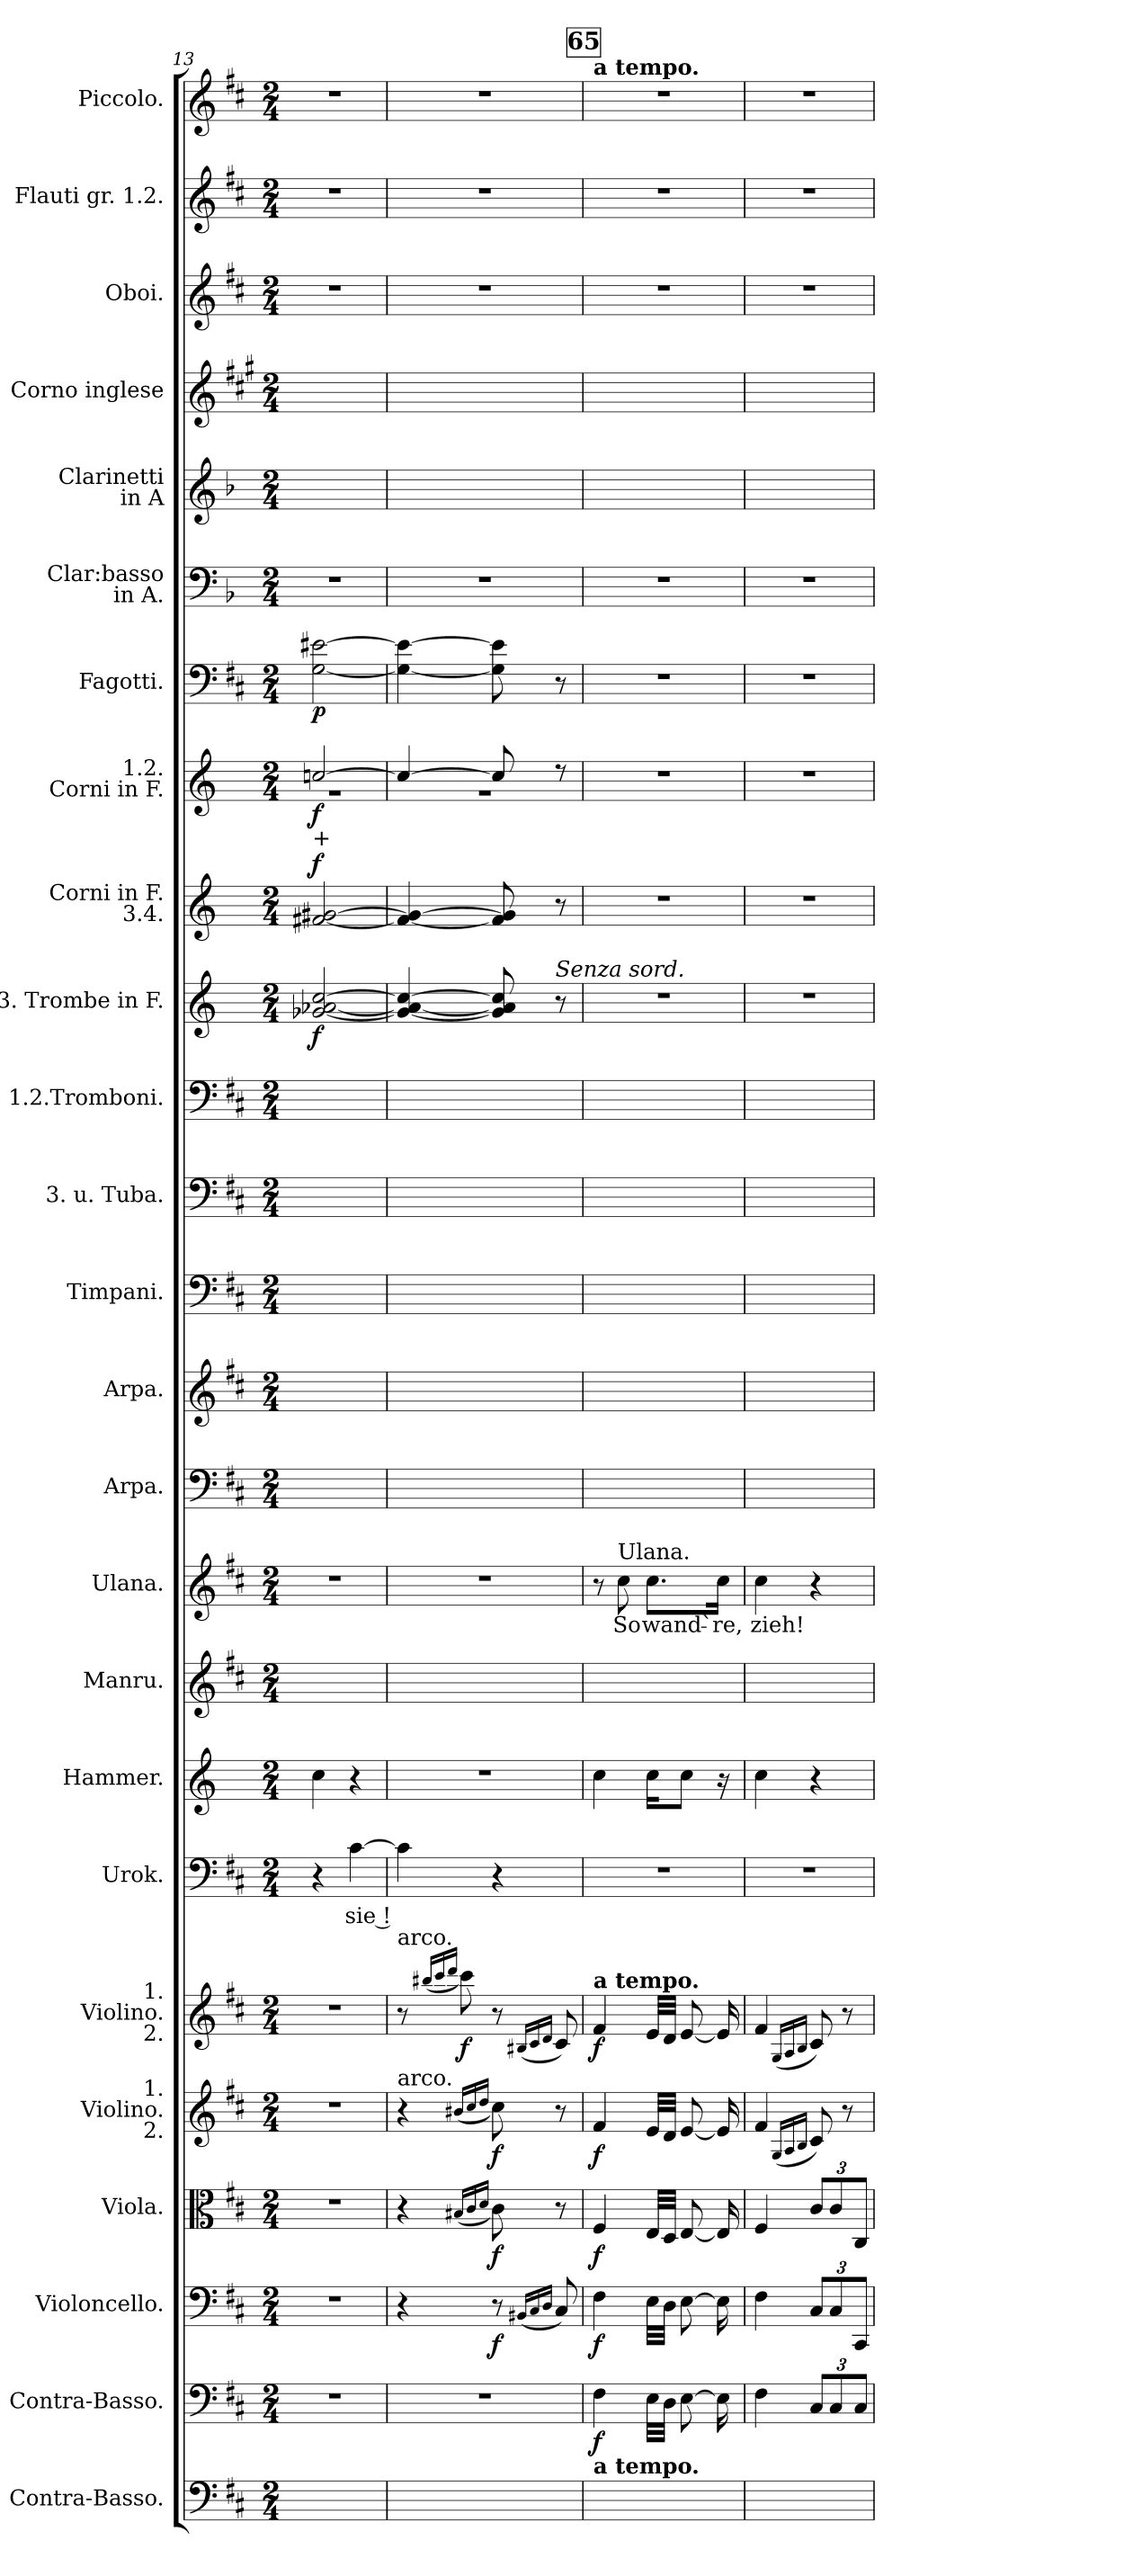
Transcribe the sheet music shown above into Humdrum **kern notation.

**kern	**kern	**dynam	**kern	**dynam	**kern	**dynam	**kern	**dynam	**kern	**dynam	**kern	**text	**kern	**kern	**kern	**text	**kern	**kern	**kern	**kern	**kern	**kern	**dynam	**kern	**dynam	**kern	**dynam	**kern	**dynam	**kern	**kern	**kern	**kern	**kern	**kern
*part25	*part24	*part24	*part23	*part23	*part22	*part22	*part21	*part21	*part20	*part20	*part19	*part19	*part18	*part17	*part16	*part16	*part15	*part14	*part13	*part12	*part11	*part10	*part10	*part9	*part9	*part8	*part8	*part7	*part7	*part6	*part5	*part4	*part3	*part2	*part1
*staff25	*staff24	*staff24	*staff23	*staff23	*staff22	*staff22	*staff21	*staff21	*staff20	*staff20	*staff19	*staff19	*staff18	*staff17	*staff16	*staff16	*staff15	*staff14	*staff13	*staff12	*staff11	*staff10	*staff10	*staff9	*staff9	*staff8	*staff8	*staff7	*staff7	*staff6	*staff5	*staff4	*staff3	*staff2	*staff1
*I"Contra-Basso.	*I"Contra-Basso.	*	*I"Violoncello.	*	*I"Viola.	*	*I"1.\nViolino.\n2.	*	*I"1.\nViolino.\n2.	*	*I"Urok.	*	*I"Hammer.	*I"Manru.	*I"Ulana.	*	*I"Arpa.	*I"Arpa.	*I"Timpani.	*I"3. u. Tuba.	*I"1.2.Tromboni.	*I"3. Trombe in F.	*	*I"Corni in F.\n3.4.	*	*I"1.2.\nCorni in F.	*	*I"Fagotti.	*	*I"Clar:basso\nin A.	*I"Clarinetti\nin A	*I"Corno inglese	*I"Oboi.	*I"Flauti gr. 1.2.	*I"Piccolo.
*I'C.-B.	*I'C.-B.	*	*I'Vcll.	*	*I'Vl.	*	*I'1. Viol. 2.	*	*I'1. Viol. 2.	*	*	*	*	*	*	*	*	*	*I'Timp.	*I'3. u. Tub.	*I'1.2. Tromb.	*I'Trombe.	*	*I'1.2. Corn. 3.4.	*	*I'1.2. Corn. 3.4.	*	*I'Fag.	*	*	*I'1.2. Clar.A.	*I'Cor. ingl.	*I'Ob.	*I'Fl.	*
*clefF4	*clefF4	*	*clefF4	*	*clefC3	*	*clefG2	*	*clefG2	*	*clefF4	*	*clefG2	*clefG2	*clefG2	*	*clefF4	*clefG2	*clefF4	*clefF4	*clefF4	*clefG2	*	*clefG2	*	*clefG2	*	*clefF4	*	*clefF4	*clefG2	*clefG2	*clefG2	*clefG2	*clefG2
*	*	*	*	*	*	*	*	*	*	*	*	*	*	*	*	*	*	*	*	*	*	*ITrd-3c-5	*	*ITrd4c7	*	*ITrd4c7	*	*	*	*ITrd2c3	*ITrd2c3	*ITrd4c7	*	*	*
*k[f#c#]	*k[f#c#]	*	*k[f#c#]	*	*k[f#c#]	*	*k[f#c#]	*	*k[f#c#]	*	*k[f#c#]	*	*k[]	*k[f#c#]	*k[f#c#]	*	*k[f#c#]	*k[f#c#]	*k[f#c#]	*k[f#c#]	*k[f#c#]	*k[b-]	*	*k[b-]	*	*k[b-]	*	*k[f#c#]	*	*k[f#c#]	*k[f#c#]	*k[f#c#]	*k[f#c#]	*k[f#c#]	*k[f#c#]
*b:	*b:	*	*b:	*	*b:	*	*b:	*	*b:	*	*b:	*	*	*b:	*b:	*	*b:	*b:	*b:	*b:	*b:	*	*	*	*	*	*	*b:	*	*b:	*b:	*b:	*b:	*b:	*b:
*M2/4	*M2/4	*	*M2/4	*	*M2/4	*	*M2/4	*	*M2/4	*	*M2/4	*	*M2/4	*M2/4	*M2/4	*	*M2/4	*M2/4	*M2/4	*M2/4	*M2/4	*M2/4	*	*M2/4	*	*M2/4	*	*M2/4	*	*M2/4	*M2/4	*M2/4	*M2/4	*M2/4	*M2/4
=13	=13	=13	=13	=13	=13	=13	=13	=13	=13	=13	=13	=13	=13	=13	=13	=13	=13	=13	=13	=13	=13	=13	=13	=13	=13	=13	=13	=13	=13	=13	=13	=13	=13	=13	=13
*	*	*	*	*	*	*	*	*	*	*	*	*	*	*	*	*	*	*	*	*	*	*	*	*	*	*^	*	*	*	*	*	*	*	*	*
!	!	!	!	!	!	!	!	!	!	!	!	!	!	!	!	!	!	!	!	!	!	!	!	!LO:TX:a:t=+	!	!	!	!	!	!	!	!	!	!	!	!
!	!	!	!	!	!	!	!	!	!	!	!	!	!	!	!	!	!	!	!	!	!	!	!	!	!LO:DY:a	!	!	!	!	!	!	!	!	!	!	!
2ryy	2r	.	2r	.	2r	.	2r	.	2r	.	4r	.	4cc\	2ryy	2r	.	2ryy	2ryy	2ryy	2ryy	2ryy	[2cc-X/ [>2dd-X/ [2ff/	f	[2Bn/ [2c#X/	f	[2fn/	2r	f	[2G\ [2e#X\	p	2r	2ryy	2ryy	2r	2r	2r
.	.	.	.	.	.	.	.	.	.	.	[4c#\	sie !	4r	.	.	.	.	.	.	.	.	.	.	.	.	.	.	.	.	.	.	.	.	.	.	.
=14	=14	=14	=14	=14	=14	=14	=14	=14	=14	=14	=14	=14	=14	=14	=14	=14	=14	=14	=14	=14	=14	=14	=14	=14	=14	=14	=14	=14	=14	=14	=14	=14	=14	=14	=14	=14
!	!	!	!	!	!	!	!	!	!LO:TX:a:t=arco.	!	!	!	!	!	!	!	!	!	!	!	!	!	!	!	!	!	!	!	!	!	!	!	!	!	!	!
!	!	!	!	!	!	!	!LO:TX:a:t=arco.	!	!	!	!	!	!	!	!	!	!	!	!	!	!	!	!	!	!	!	!	!	!	!	!	!	!	!	!	!
2ryy	2r	.	4r	.	4r	.	4r	.	8r	.	4c#\]	.	2r	2ryy	2r	.	2ryy	2ryy	2ryy	2ryy	2ryy	4cc-_/ 4dd-_/ 4ff_/	.	4B_/ 4c#_/	.	4f/_	2r	.	4G_\ 4e#_\	.	2r	2ryy	2ryy	2r	2r	2r
.	.	.	.	.	.	.	.	.	(16qqbb#X/LL	.	.	.	.	.	.	.	.	.	.	.	.	.	.	.	.	.	.	.	.	.	.	.	.	.	.	.
.	.	.	.	.	.	.	.	.	16qqccc#/	.	.	.	.	.	.	.	.	.	.	.	.	.	.	.	.	.	.	.	.	.	.	.	.	.	.	.
.	.	.	.	.	.	.	.	.	16qqddd/JJ	.	.	.	.	.	.	.	.	.	.	.	.	.	.	.	.	.	.	.	.	.	.	.	.	.	.	.
.	.	.	.	.	.	.	.	.	8ccc#\)	f	.	.	.	.	.	.	.	.	.	.	.	.	.	.	.	.	.	.	.	.	.	.	.	.	.	.
.	.	.	.	.	(16qqB#X/LL	.	(16qqb#X/LL	.	.	.	.	.	.	.	.	.	.	.	.	.	.	.	.	.	.	.	.	.	.	.	.	.	.	.	.	.
.	.	.	.	.	16qqc#/	.	16qqcc#/	.	.	.	.	.	.	.	.	.	.	.	.	.	.	.	.	.	.	.	.	.	.	.	.	.	.	.	.	.
.	.	.	.	.	16qqd/JJ	.	16qqdd/JJ	.	.	.	.	.	.	.	.	.	.	.	.	.	.	.	.	.	.	.	.	.	.	.	.	.	.	.	.	.
.	.	.	8r	f	8c#\)	f	8cc#\)	f	8r	.	4r	.	.	.	.	.	.	.	.	.	.	8cc-]/ 8dd-]/ 8ff]/	.	8B]/ 8c#]/	.	8f/]	.	.	8G]\ 8e#]\	.	.	.	.	.	.	.
.	.	.	(16qqBB#X/LL	.	.	.	.	.	(16qqB#X/LL	.	.	.	.	.	.	.	.	.	.	.	.	.	.	.	.	.	.	.	.	.	.	.	.	.	.	.
.	.	.	16qqC#/	.	.	.	.	.	16qqc#/	.	.	.	.	.	.	.	.	.	.	.	.	.	.	.	.	.	.	.	.	.	.	.	.	.	.	.
.	.	.	16qqD/JJ	.	.	.	.	.	16qqd/JJ	.	.	.	.	.	.	.	.	.	.	.	.	.	.	.	.	.	.	.	.	.	.	.	.	.	.	.
!	!	!	!	!	!	!	!	!	!	!	!	!	!	!	!	!	!	!	!	!	!	!LO:TX:a:i:t=Senza sord.	!	!	!	!	!	!	!	!	!	!	!	!	!	!
.	.	.	8C#/)	.	8r	.	8r	.	8c#/)	.	.	.	.	.	.	.	.	.	.	.	.	8r	.	8r	.	8r	.	.	8r	.	.	.	.	.	.	.
*	*	*	*	*	*	*	*	*	*	*	*	*	*	*	*	*	*	*	*	*	*	*	*	*	*	*v	*v	*	*	*	*	*	*	*	*	*
!!LO:REH:place=s1:t=65
=15	=15	=15	=15	=15	=15	=15	=15	=15	=15	=15	=15	=15	=15	=15	=15	=15	=15	=15	=15	=15	=15	=15	=15	=15	=15	=15	=15	=15	=15	=15	=15	=15	=15	=15	=15
!	!	!	!	!	!	!	!	!	!	!	!	!	!	!	!	!	!	!	!	!	!	!	!	!	!	!	!	!	!	!	!	!	!	!	!LO:TX:a:B:t=a tempo.
!	!	!	!	!	!	!	!	!	!LO:TX:a:B:t=a tempo.	!	!	!	!	!	!	!	!	!	!	!	!	!	!	!	!	!	!	!	!	!	!	!	!	!	!
!	!LO:TX:b:B:t=a tempo.	!	!	!	!	!	!	!	!	!	!	!	!	!	!	!	!	!	!	!	!	!	!	!	!	!	!	!	!	!	!	!	!	!	!
2ryy	4F#\	f	4F#\	f	4F#/	f	4f#/	f	4f#/	f	2r	.	4cc\	2ryy	8r	.	2ryy	2ryy	2ryy	2ryy	2ryy	2r	.	2r	.	2r	.	2r	.	2r	2ryy	2ryy	2r	2r	2r
!	!	!	!	!	!	!	!	!	!	!	!	!	!	!	!LO:TX:a:t=Ulana.	!	!	!	!	!	!	!	!	!	!	!	!	!	!	!	!	!	!	!	!
.	.	.	.	.	.	.	.	.	.	.	.	.	.	.	8cc#\	So	.	.	.	.	.	.	.	.	.	.	.	.	.	.	.	.	.	.	.
.	32E\LLL	.	32E\LLL	.	32E/LLL	.	32e/LLL	.	32e/LLL	.	.	.	16cc\KL	.	8.cc#\L	wand`-	.	.	.	.	.	.	.	.	.	.	.	.	.	.	.	.	.	.	.
.	32D\JJJ	.	32D\JJJ	.	32D/JJJ	.	32d/JJJ	.	32d/JJJ	.	.	.	.	.	.	.	.	.	.	.	.	.	.	.	.	.	.	.	.	.	.	.	.	.	.
.	[8E\	.	[8E\	.	[8E/	.	[8e/	.	[8e/	.	.	.	8cc\J	.	.	.	.	.	.	.	.	.	.	.	.	.	.	.	.	.	.	.	.	.	.
.	16E\]	.	16E\]	.	16E/]	.	16e/]	.	16e/]	.	.	.	16r	.	16cc#\Jk	-re,	.	.	.	.	.	.	.	.	.	.	.	.	.	.	.	.	.	.	.
=16	=16	=16	=16	=16	=16	=16	=16	=16	=16	=16	=16	=16	=16	=16	=16	=16	=16	=16	=16	=16	=16	=16	=16	=16	=16	=16	=16	=16	=16	=16	=16	=16	=16	=16	=16
2ryy	4F#\	.	4F#\	.	4F#/	.	4f#/	.	4f#/	.	2r	.	4cc\	2ryy	4cc#\	zieh!	2ryy	2ryy	2ryy	2ryy	2ryy	2r	.	2r	.	2r	.	2r	.	2r	2ryy	2ryy	2r	2r	2r
.	.	.	.	.	.	.	(16qqG/LL	.	(16qqG/LL	.	.	.	.	.	.	.	.	.	.	.	.	.	.	.	.	.	.	.	.	.	.	.	.	.	.
.	.	.	.	.	.	.	16qqA/	.	16qqA/	.	.	.	.	.	.	.	.	.	.	.	.	.	.	.	.	.	.	.	.	.	.	.	.	.	.
.	.	.	.	.	.	.	16qqB/JJ	.	16qqB/JJ	.	.	.	.	.	.	.	.	.	.	.	.	.	.	.	.	.	.	.	.	.	.	.	.	.	.
.	12C#/L	.	12C#/L	.	12c#/L	.	8c#/)	.	8c#/)	.	.	.	4r	.	4r	.	.	.	.	.	.	.	.	.	.	.	.	.	.	.	.	.	.	.	.
.	12C#/	.	12C#/	.	12c#/	.	.	.	.	.	.	.	.	.	.	.	.	.	.	.	.	.	.	.	.	.	.	.	.	.	.	.	.	.	.
.	.	.	.	.	.	.	8r	.	8r	.	.	.	.	.	.	.	.	.	.	.	.	.	.	.	.	.	.	.	.	.	.	.	.	.	.
.	12C#/J	.	12CC#/J	.	12C#/J	.	.	.	.	.	.	.	.	.	.	.	.	.	.	.	.	.	.	.	.	.	.	.	.	.	.	.	.	.	.
=	=	=	=	=	=	=	=	=	=	=	=	=	=	=	=	=	=	=	=	=	=	=	=	=	=	=	=	=	=	=	=	=	=	=	=
*-	*-	*-	*-	*-	*-	*-	*-	*-	*-	*-	*-	*-	*-	*-	*-	*-	*-	*-	*-	*-	*-	*-	*-	*-	*-	*-	*-	*-	*-	*-	*-	*-	*-	*-	*-
